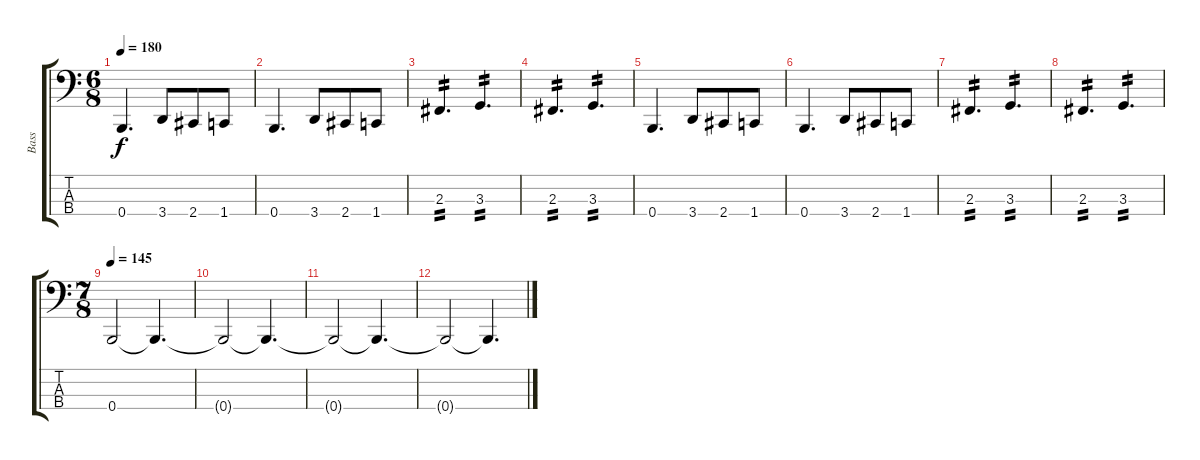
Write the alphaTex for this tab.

\track ("Bass" "Bass") {instrument electricbasspick}
\staff {score tabs}
\tuning (D2 A1 E1 B0) {hide}
\ts (6 8)
\tempo 180
\clef f4
\ks c
0.4.4{d dy f} 3.4.8 2.4.8 1.4.8 |
0.4.4{d} 3.4.8 2.4.8 1.4.8 |
2.3.4{d tp 2} 3.3.4{d tp 2} |
2.3.4{d tp 2} 3.3.4{d tp 2} |
0.4.4{d} 3.4.8 2.4.8 1.4.8 |
0.4.4{d} 3.4.8 2.4.8 1.4.8 |
2.3.4{d tp 2} 3.3.4{d tp 2} |
2.3.4{d tp 2} 3.3.4{d tp 2} |
\ts (7 8)
\tempo 145
0.4.2 0.4{t}.4{d} |
0.4{t}.2{volume 0} 0.4{t}.4{d} |
0.4{t}.2 0.4{t}.4{d} |
0.4{t}.2 0.4{t}.4{d}
